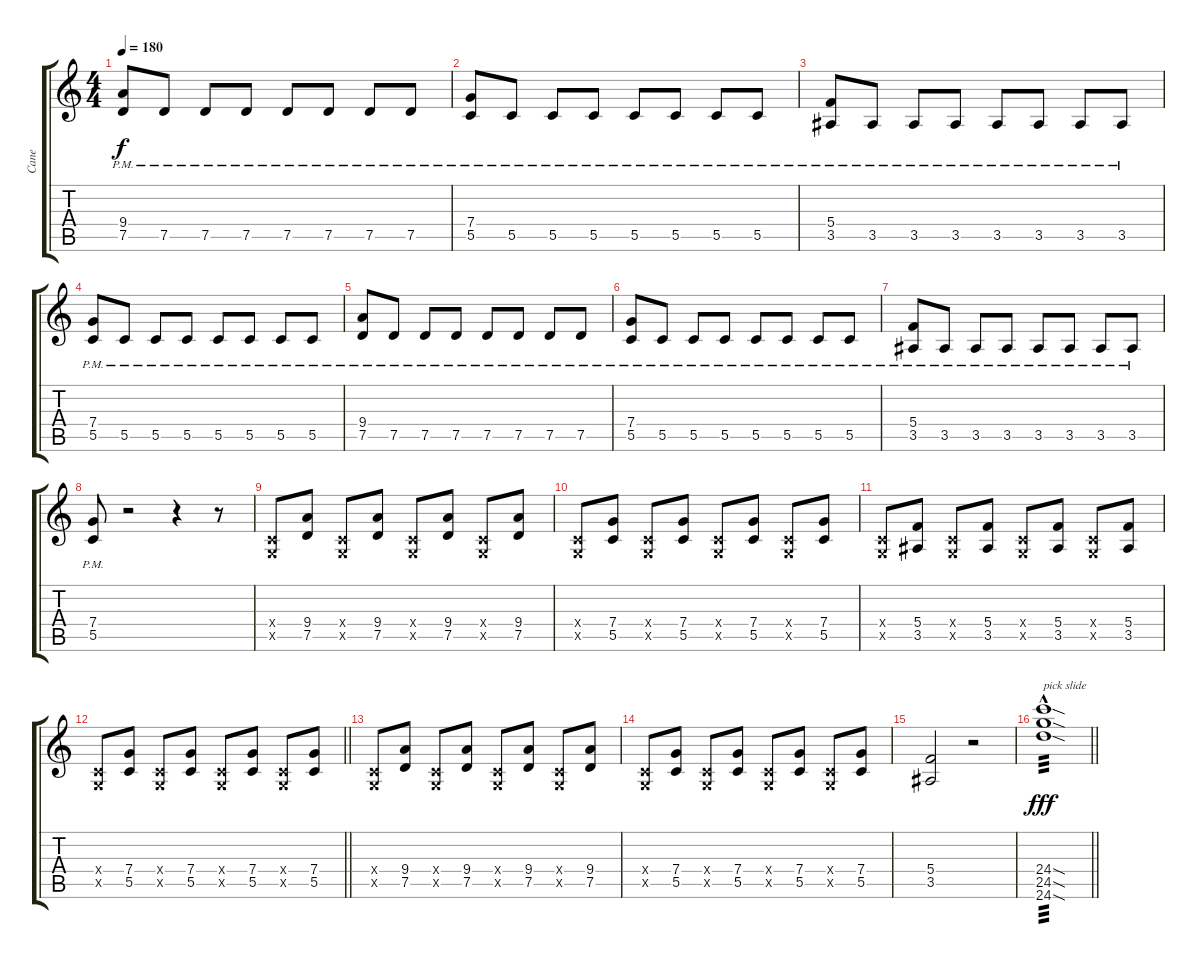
\track ("Cane" "Cane") {instrument distortionguitar}
\staff {score tabs}
\tuning (D4 A3 F3 C3 G2 D2) {hide}
\ts (4 4)
\tempo 180
\clef g2
\ks c
(9.4{pm} 7.5{pm}).8{dy f} 7.5{pm}.8 7.5{pm}.8 7.5{pm}.8 7.5{pm}.8 7.5{pm}.8 7.5{pm}.8 7.5{pm}.8 |
(7.4{pm} 5.5{pm}).8 5.5{pm}.8 5.5{pm}.8 5.5{pm}.8 5.5{pm}.8 5.5{pm}.8 5.5{pm}.8 5.5{pm}.8 |
(5.4{pm} 3.5{pm}).8 3.5{pm}.8 3.5{pm}.8 3.5{pm}.8 3.5{pm}.8 3.5{pm}.8 3.5{pm}.8 3.5{pm}.8 |
(7.4{pm} 5.5{pm}).8 5.5{pm}.8 5.5{pm}.8 5.5{pm}.8 5.5{pm}.8 5.5{pm}.8 5.5{pm}.8 5.5{pm}.8 |
(9.4{pm} 7.5{pm}).8 7.5{pm}.8 7.5{pm}.8 7.5{pm}.8 7.5{pm}.8 7.5{pm}.8 7.5{pm}.8 7.5{pm}.8 |
(7.4{pm} 5.5{pm}).8 5.5{pm}.8 5.5{pm}.8 5.5{pm}.8 5.5{pm}.8 5.5{pm}.8 5.5{pm}.8 5.5{pm}.8 |
(5.4{pm} 3.5{pm}).8 3.5{pm}.8 3.5{pm}.8 3.5{pm}.8 3.5{pm}.8 3.5{pm}.8 3.5{pm}.8 3.5{pm}.8 |
(7.4{pm} 5.5{pm}).8 r.2 r.4 r.8 |
(0.4{x} 0.5{x}).8 (9.4 7.5).8 (0.4{x} 0.5{x}).8 (9.4 7.5).8 (0.4{x} 0.5{x}).8 (9.4 7.5).8 (0.4{x} 0.5{x}).8 (9.4 7.5).8 |
(0.4{x} 0.5{x}).8 (7.4 5.5).8 (0.4{x} 0.5{x}).8 (7.4 5.5).8 (0.4{x} 0.5{x}).8 (7.4 5.5).8 (0.4{x} 0.5{x}).8 (7.4 5.5).8 |
(0.4{x} 0.5{x}).8 (5.4 3.5).8 (0.4{x} 0.5{x}).8 (5.4 3.5).8 (0.4{x} 0.5{x}).8 (5.4 3.5).8 (0.4{x} 0.5{x}).8 (5.4 3.5).8 |
\barLineRight lightlight
(0.4{x} 0.5{x}).8 (7.4 5.5).8 (0.4{x} 0.5{x}).8 (7.4 5.5).8 (0.4{x} 0.5{x}).8 (7.4 5.5).8 (0.4{x} 0.5{x}).8 (7.4 5.5).8 |
(0.4{x} 0.5{x}).8 (9.4 7.5).8 (0.4{x} 0.5{x}).8 (9.4 7.5).8 (0.4{x} 0.5{x}).8 (9.4 7.5).8 (0.4{x} 0.5{x}).8 (9.4 7.5).8 |
(0.4{x} 0.5{x}).8 (7.4 5.5).8 (0.4{x} 0.5{x}).8 (7.4 5.5).8 (0.4{x} 0.5{x}).8 (7.4 5.5).8 (0.4{x} 0.5{x}).8 (7.4 5.5).8 |
(5.4 3.5).2 r.2 |
\barLineRight lightlight
(24.4{sod hac} 24.5{sod hac} 24.6{sod hac}).1{txt "pick slide" tp 3 dy fff volume 16 instrument guitarfretnoise}
